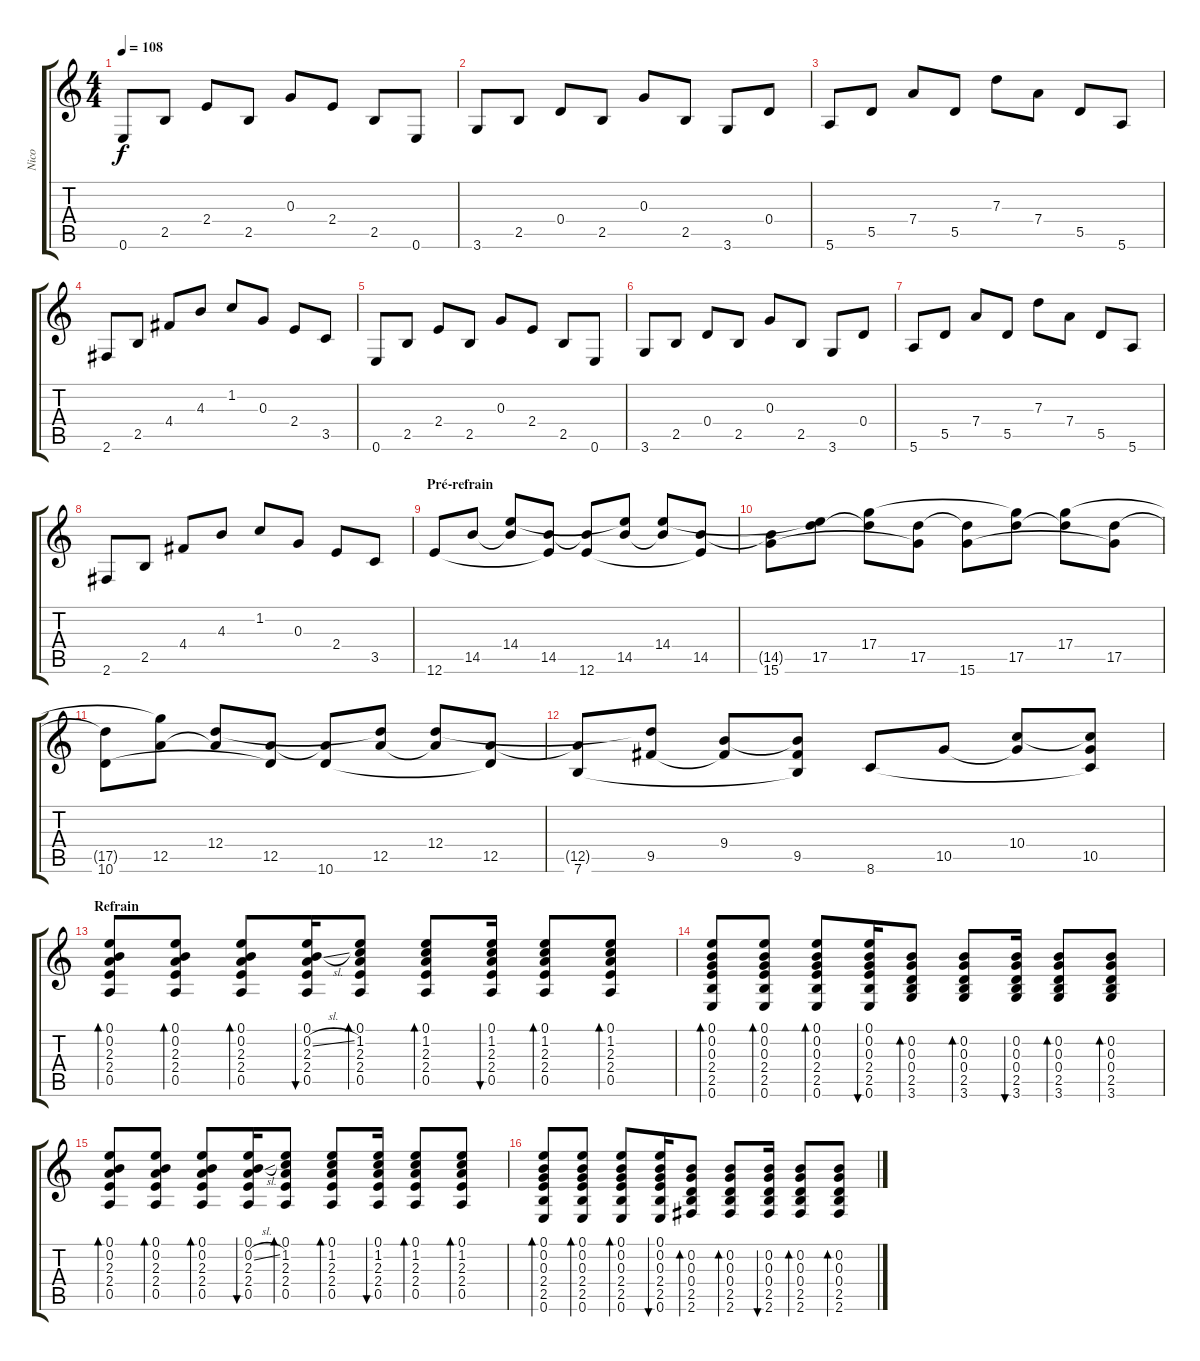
\track ("Nico" "Nico") {instrument electricguitarjazz}
\staff {score tabs}
\tuning (E4 B3 G3 D3 A2 E2) {hide}
\ts (4 4)
\tempo 108
\clef g2
\ks c
0.6.8{dy f} 2.5.8 2.4.8 2.5.8 0.3.8 2.4.8 2.5.8 0.6.8 |
3.6.8 2.5.8 0.4.8 2.5.8 0.3.8 2.5.8 3.6.8 0.4.8 |
5.6.8 5.5.8 7.4.8 5.5.8 7.3.8 7.4.8 5.5.8 5.6.8 |
2.6.8 2.5.8 4.4.8 4.3.8 1.2.8 0.3.8 2.4.8 3.5.8 |
0.6.8 2.5.8 2.4.8 2.5.8 0.3.8 2.4.8 2.5.8 0.6.8 |
3.6.8 2.5.8 0.4.8 2.5.8 0.3.8 2.5.8 3.6.8 0.4.8 |
5.6.8 5.5.8 7.4.8 5.5.8 7.3.8 7.4.8 5.5.8 5.6.8 |
2.6.8 2.5.8 4.4.8 4.3.8 1.2.8 0.3.8 2.4.8 3.5.8 |
\section ("" "Pré-refrain")
12.6.8{instrument electricguitarjazz} 14.5.8 (14.4 14.5{t}).8 (14.5 12.6{t}).8 (14.5{t} 12.6).8 (14.4{t} 14.5).8 (14.4 14.5{t}).8 (14.5 12.6{t}).8 |
(14.5{t} 15.6).8 (14.4{t} 17.5).8 (17.4 17.5{t}).8 (17.5 15.6{t}).8 (17.5{t} 15.6).8 (17.4{t} 17.5).8 (17.4 17.5{t}).8 (17.5 15.6{t}).8 |
(17.5{t} 10.6).8 (17.4{t} 12.5).8 (12.4 12.5{t}).8 (12.5 10.6{t}).8 (12.5{t} 10.6).8 (12.4{t} 12.5).8 (12.4 12.5{t}).8 (12.5 10.6{t}).8 |
(12.5{t} 7.6).8 (12.4{t} 9.5).8 (9.4 9.5{t}).8 (9.4{t} 9.5 7.6{t}).8 8.6.8 10.5.8 (10.4 10.5{t}).8 (10.4{t} 10.5 8.6{t}).8 |
\section ("" "Refrain")
(0.1 0.2 2.3 2.4 0.5).8{bd 60 instrument electricguitarjazz} (0.1 0.2 2.3 2.4 0.5).8{bd 60} (0.1 0.2 2.3 2.4 0.5).8{bd 60} (0.1 0.2{sl} 2.3 2.4 0.5).16{bu 60} (0.1 1.2 2.3 2.4 0.5).8{bd 60} (0.1 1.2 2.3 2.4 0.5).8{bd 60} (0.1 1.2 2.3 2.4 0.5).16{bu 60} (0.1 1.2 2.3 2.4 0.5).8{bd 60} (0.1 1.2 2.3 2.4 0.5).8{bd 60} |
(0.1 0.2 0.3 2.4 2.5 0.6).8{bd 60} (0.1 0.2 0.3 2.4 2.5 0.6).8{bd 60} (0.1 0.2 0.3 2.4 2.5 0.6).8{bd 60} (0.1 0.2 0.3 2.4 2.5 0.6).16{bu 60} (0.2 0.3 0.4 2.5 3.6).8{bd 60} (0.2 0.3 0.4 2.5 3.6).8{bd 60} (0.2 0.3 0.4 2.5 3.6).16{bu 60} (0.2 0.3 0.4 2.5 3.6).8{bd 60} (0.2 0.3 0.4 2.5 3.6).8{bd 60} |
(0.1 0.2 2.3 2.4 0.5).8{bd 60} (0.1 0.2 2.3 2.4 0.5).8{bd 60} (0.1 0.2 2.3 2.4 0.5).8{bd 60} (0.1 0.2{sl} 2.3 2.4 0.5).16{bu 60} (0.1 1.2 2.3 2.4 0.5).8{bd 60} (0.1 1.2 2.3 2.4 0.5).8{bd 60} (0.1 1.2 2.3 2.4 0.5).16{bu 60} (0.1 1.2 2.3 2.4 0.5).8{bd 60} (0.1 1.2 2.3 2.4 0.5).8{bd 60} |
(0.1 0.2 0.3 2.4 2.5 0.6).8{bd 60} (0.1 0.2 0.3 2.4 2.5 0.6).8{bd 60} (0.1 0.2 0.3 2.4 2.5 0.6).8{bd 60} (0.1 0.2 0.3 2.4 2.5 0.6).16{bu 60} (0.2 0.3 0.4 2.5 2.6).8{bd 60} (0.2 0.3 0.4 2.5 2.6).8{bd 60} (0.2 0.3 0.4 2.5 2.6).16{bu 60} (0.2 0.3 0.4 2.5 2.6).8{bd 60} (0.2 0.3 0.4 2.5 2.6).8{bd 60}
